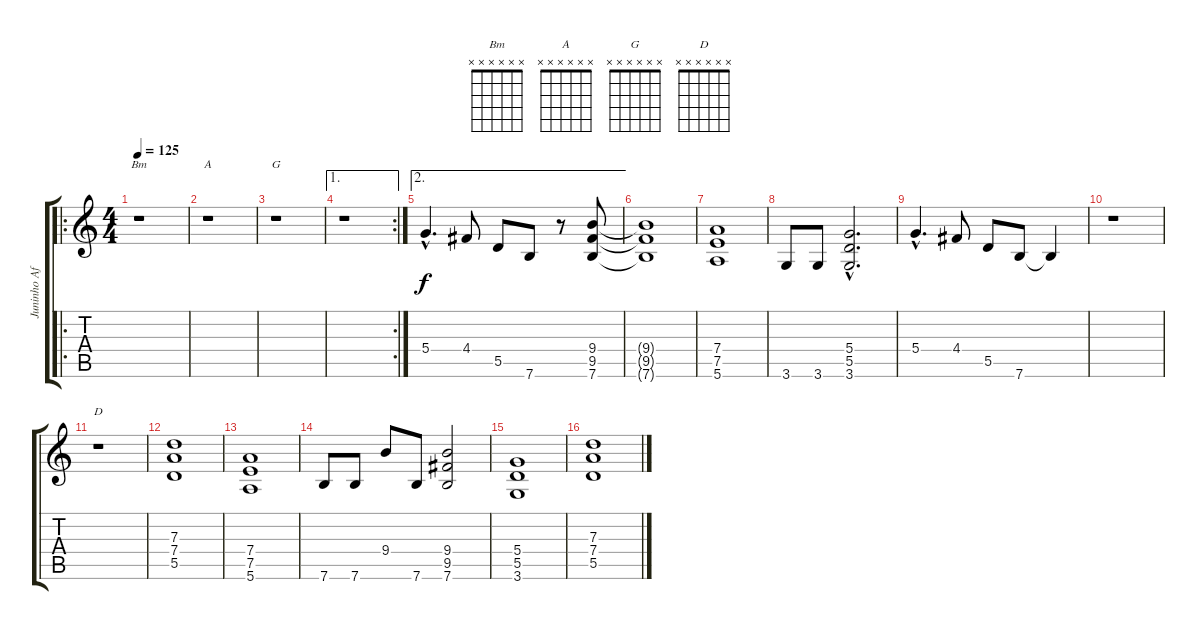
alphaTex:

\track ("Juninho Afram" "Juninho Af") {instrument distortionguitar}
\staff {score tabs}
\tuning (E4 B3 G3 D3 A2 E2) {hide}
\chord ("Bm" x x x x x x) {firstfret 0}
\chord ("A" x x x x x x) {firstfret 0}
\chord ("G" x x x x x x) {firstfret 0}
\chord ("D" x x x x x x) {firstfret 0}
\ro
\ts (4 4)
\tempo 125
\clef g2
\ks c
r.1{ch "Bm" dy f instrument distortionguitar} |
r.1{ch "A"} |
r.1{ch "G"} |
\ae 1
\rc 2
r.1 |
\ae 2
5.4{hac}.4{d} 4.4.8 5.5.8 7.6.8 r.8 (9.4 9.5 7.6).8 |
(9.4{t} 9.5{t} 7.6{t}).1 |
(7.4 7.5 5.6).1 |
3.6.8 3.6.8 (5.4{hac} 5.5{hac} 3.6{hac}).2{d} |
5.4{hac}.4{d} 4.4.8 5.5.8 7.6.8 7.6{t}.4 |
r.1 |
r.1{ch "D"} |
(7.3 7.4 5.5).1 |
(7.4 7.5 5.6).1 |
7.6.8 7.6.8 9.4.8 7.6.8 (9.4 9.5 7.6).2 |
(5.4 5.5 3.6).1 |
(7.3 7.4 5.5).1
